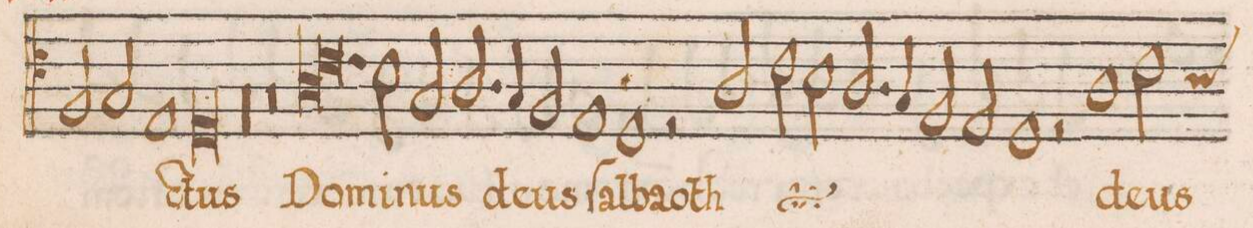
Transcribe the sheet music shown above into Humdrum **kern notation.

**kern	**text
*I"TENOR	*
*clefC4	*
*k[]	*
*met(C|)	*
*M2/1	*
2F/	.
2G/	.
=13-	=13-
1E	.
0D	-ctus
=14-	=14-
00r	.
=15-	=15-
=16-	=16-
0r	.
=17-	=17-
*lig	*
1A	Do-
=18-	=18-
1.c	.
*Xlig	*
2B\	-mi-
=19-	=19-
2G/	-nus
2.A/	de-
4G/	-us
2F/	ſal-
=20-	=20-
1E	-ba-
1D	-oth
=21-	=21-
2r	.
*	*ij
2A/	Do-
2c\	-mi-
2B\	-nus
=22-	=22-
2.A/	de-
4G/	-us
2F/	ſal-
2E/	-ba-
=23-	=23-
1D	-oth
*	*Xij
2r	.
1A\	de-
=24-	=24-
2c\	-us
*custos:B	*
*-	*-
